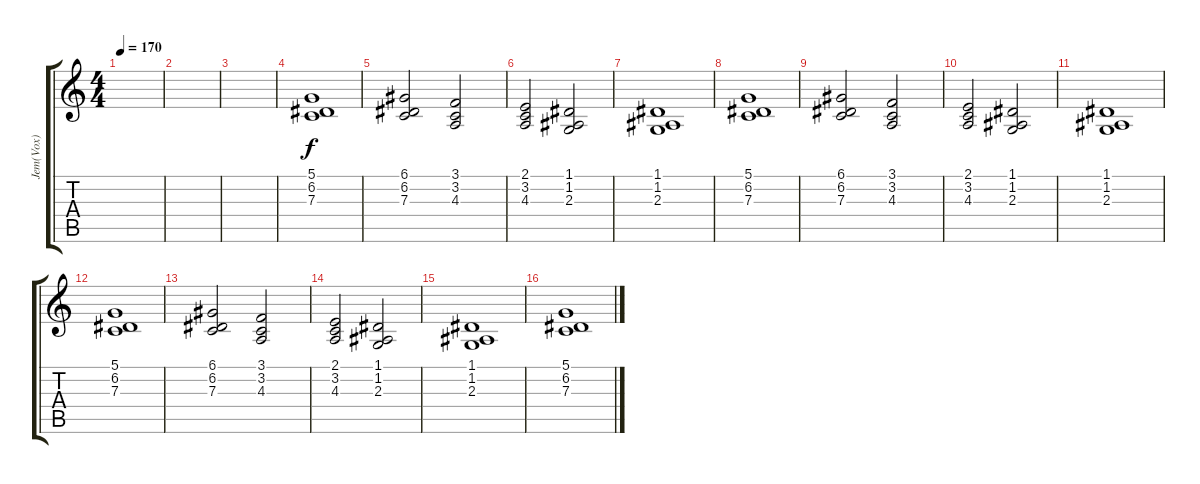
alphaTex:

\track ("Jem(Vox)" "Jem(Vox)") {instrument choiraahs}
\staff {score tabs}
\tuning (D4 A3 F3 C3 G2 D2) {hide}
\ts (4 4)
\tempo 170
\clef g2
\ks c
|
|
|
(5.1 6.2 7.3).1 |
(6.1 6.2 7.3).2 (3.1 3.2 4.3).2 |
(2.1 3.2 4.3).2 (1.1 1.2 2.3).2 |
(1.1 1.2 2.3).1 |
(5.1 6.2 7.3).1 |
(6.1 6.2 7.3).2 (3.1 3.2 4.3).2 |
(2.1 3.2 4.3).2 (1.1 1.2 2.3).2 |
(1.1 1.2 2.3).1 |
(5.1 6.2 7.3).1 |
(6.1 6.2 7.3).2 (3.1 3.2 4.3).2 |
(2.1 3.2 4.3).2 (1.1 1.2 2.3).2 |
(1.1 1.2 2.3).1 |
(5.1 6.2 7.3).1
